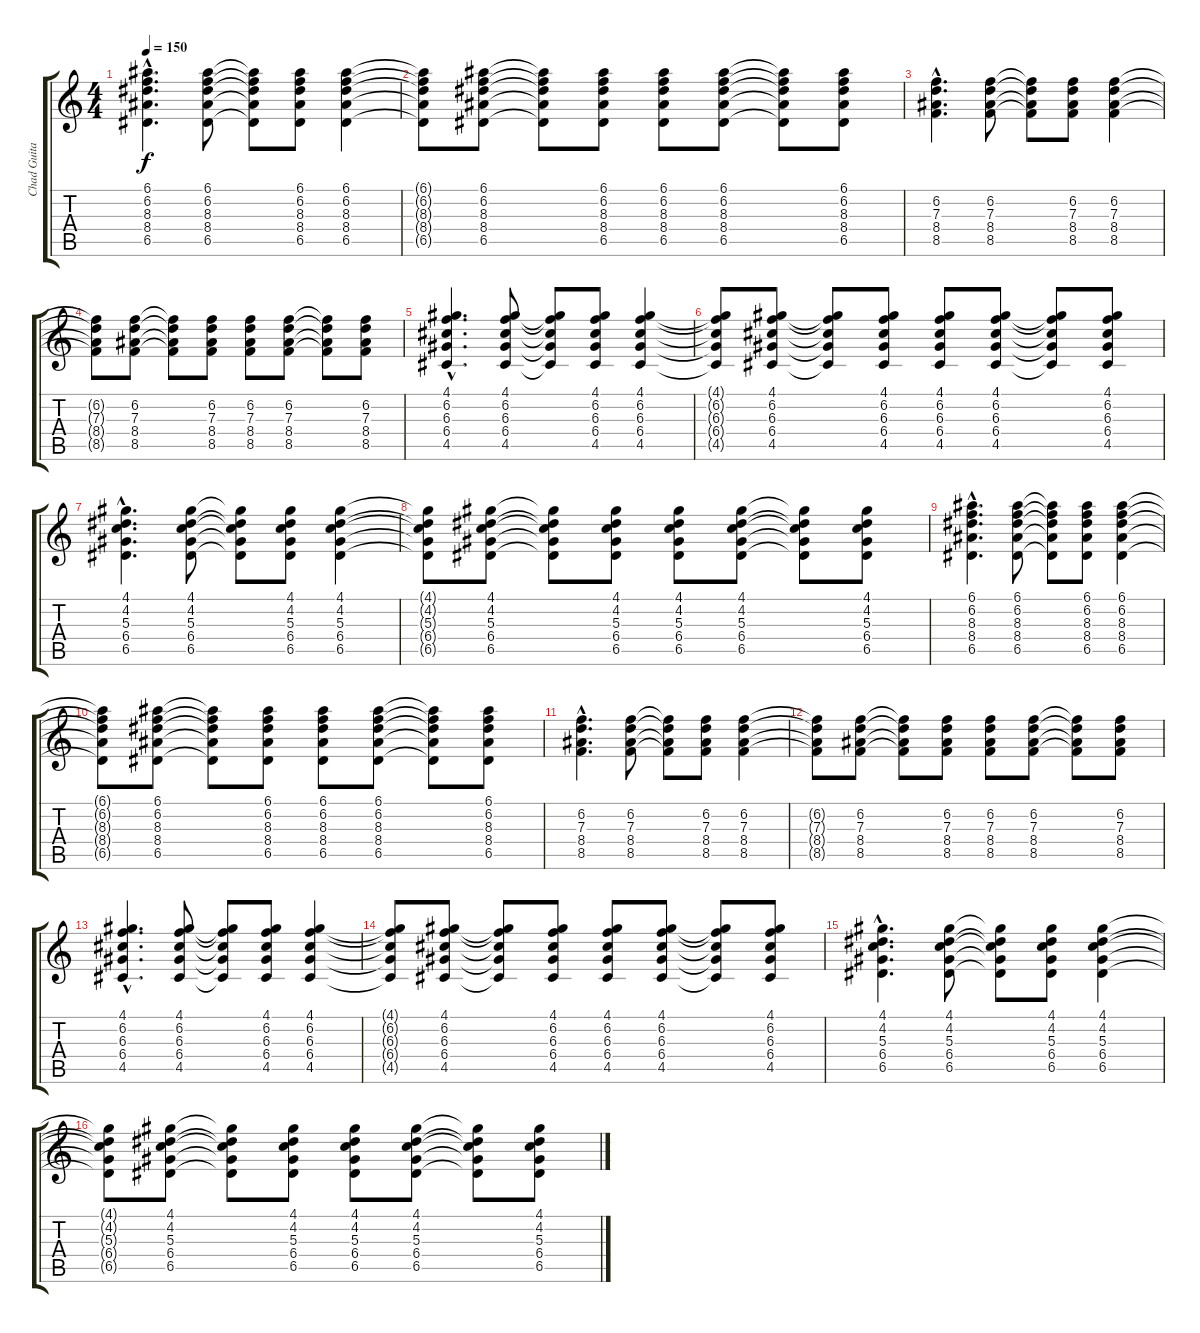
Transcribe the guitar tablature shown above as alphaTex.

\track ("Chad Guitar" "Chad Guita") {instrument acousticguitarsteel}
\staff {score tabs}
\tuning (E4 B3 G3 D3 A2 E2) {hide}
\ts (4 4)
\tempo 150
\clef g2
\ks c
(6.1{hac} 6.2{hac} 8.3{hac} 8.4{hac} 6.5{hac}).4{d dy f instrument acousticguitarsteel} (6.1 6.2 8.3 8.4 6.5).8 (6.1{t} 6.2{t} 8.3{t} 8.4{t} 6.5{t}).8 (6.1 6.2 8.3 8.4 6.5).8 (6.1 6.2 8.3 8.4 6.5).4 |
(6.1{t} 6.2{t} 8.3{t} 8.4{t} 6.5{t}).8 (6.1 6.2 8.3 8.4 6.5).8 (6.1{t} 6.2{t} 8.3{t} 8.4{t} 6.5{t}).8 (6.1 6.2 8.3 8.4 6.5).8 (6.1 6.2 8.3 8.4 6.5).8 (6.1 6.2 8.3 8.4 6.5).8 (6.1{t} 6.2{t} 8.3{t} 8.4{t} 6.5{t}).8 (6.1 6.2 8.3 8.4 6.5).8 |
(6.2{hac} 7.3{hac} 8.4{hac} 8.5{hac}).4{d} (6.2 7.3 8.4 8.5).8 (6.2{t} 7.3{t} 8.4{t} 8.5{t}).8 (6.2 7.3 8.4 8.5).8 (6.2 7.3 8.4 8.5).4 |
(6.2{t} 7.3{t} 8.4{t} 8.5{t}).8 (6.2 7.3 8.4 8.5).8 (6.2{t} 7.3{t} 8.4{t} 8.5{t}).8 (6.2 7.3 8.4 8.5).8 (6.2 7.3 8.4 8.5).8 (6.2 7.3 8.4 8.5).8 (6.2{t} 7.3{t} 8.4{t} 8.5{t}).8 (6.2 7.3 8.4 8.5).8 |
(4.1{hac} 6.2{hac} 6.3{hac} 6.4{hac} 4.5{hac}).4{d} (4.1 6.2 6.3 6.4 4.5).8 (4.1{t} 6.2{t} 6.3{t} 6.4{t} 4.5{t}).8 (4.1 6.2 6.3 6.4 4.5).8 (4.1 6.2 6.3 6.4 4.5).4 |
(4.1{t} 6.2{t} 6.3{t} 6.4{t} 4.5{t}).8 (4.1 6.2 6.3 6.4 4.5).8 (4.1{t} 6.2{t} 6.3{t} 6.4{t} 4.5{t}).8 (4.1 6.2 6.3 6.4 4.5).8 (4.1 6.2 6.3 6.4 4.5).8 (4.1 6.2 6.3 6.4 4.5).8 (4.1{t} 6.2{t} 6.3{t} 6.4{t} 4.5{t}).8 (4.1 6.2 6.3 6.4 4.5).8 |
(4.1{hac} 4.2{hac} 5.3{hac} 6.4{hac} 6.5{hac}).4{d} (4.1 4.2 5.3 6.4 6.5).8 (4.1{t} 4.2{t} 5.3{t} 6.4{t} 6.5{t}).8 (4.1 4.2 5.3 6.4 6.5).8 (4.1 4.2 5.3 6.4 6.5).4 |
(4.1{t} 4.2{t} 5.3{t} 6.4{t} 6.5{t}).8 (4.1 4.2 5.3 6.4 6.5).8 (4.1{t} 4.2{t} 5.3{t} 6.4{t} 6.5{t}).8 (4.1 4.2 5.3 6.4 6.5).8 (4.1 4.2 5.3 6.4 6.5).8 (4.1 4.2 5.3 6.4 6.5).8 (4.1{t} 4.2{t} 5.3{t} 6.4{t} 6.5{t}).8 (4.1 4.2 5.3 6.4 6.5).8 |
(6.1{hac} 6.2{hac} 8.3{hac} 8.4{hac} 6.5{hac}).4{d instrument acousticguitarsteel} (6.1 6.2 8.3 8.4 6.5).8 (6.1{t} 6.2{t} 8.3{t} 8.4{t} 6.5{t}).8 (6.1 6.2 8.3 8.4 6.5).8 (6.1 6.2 8.3 8.4 6.5).4 |
(6.1{t} 6.2{t} 8.3{t} 8.4{t} 6.5{t}).8 (6.1 6.2 8.3 8.4 6.5).8 (6.1{t} 6.2{t} 8.3{t} 8.4{t} 6.5{t}).8 (6.1 6.2 8.3 8.4 6.5).8 (6.1 6.2 8.3 8.4 6.5).8 (6.1 6.2 8.3 8.4 6.5).8 (6.1{t} 6.2{t} 8.3{t} 8.4{t} 6.5{t}).8 (6.1 6.2 8.3 8.4 6.5).8 |
(6.2{hac} 7.3{hac} 8.4{hac} 8.5{hac}).4{d} (6.2 7.3 8.4 8.5).8 (6.2{t} 7.3{t} 8.4{t} 8.5{t}).8 (6.2 7.3 8.4 8.5).8 (6.2 7.3 8.4 8.5).4 |
(6.2{t} 7.3{t} 8.4{t} 8.5{t}).8 (6.2 7.3 8.4 8.5).8 (6.2{t} 7.3{t} 8.4{t} 8.5{t}).8 (6.2 7.3 8.4 8.5).8 (6.2 7.3 8.4 8.5).8 (6.2 7.3 8.4 8.5).8 (6.2{t} 7.3{t} 8.4{t} 8.5{t}).8 (6.2 7.3 8.4 8.5).8 |
(4.1{hac} 6.2{hac} 6.3{hac} 6.4{hac} 4.5{hac}).4{d} (4.1 6.2 6.3 6.4 4.5).8 (4.1{t} 6.2{t} 6.3{t} 6.4{t} 4.5{t}).8 (4.1 6.2 6.3 6.4 4.5).8 (4.1 6.2 6.3 6.4 4.5).4 |
(4.1{t} 6.2{t} 6.3{t} 6.4{t} 4.5{t}).8 (4.1 6.2 6.3 6.4 4.5).8 (4.1{t} 6.2{t} 6.3{t} 6.4{t} 4.5{t}).8 (4.1 6.2 6.3 6.4 4.5).8 (4.1 6.2 6.3 6.4 4.5).8 (4.1 6.2 6.3 6.4 4.5).8 (4.1{t} 6.2{t} 6.3{t} 6.4{t} 4.5{t}).8 (4.1 6.2 6.3 6.4 4.5).8 |
(4.1{hac} 4.2{hac} 5.3{hac} 6.4{hac} 6.5{hac}).4{d} (4.1 4.2 5.3 6.4 6.5).8 (4.1{t} 4.2{t} 5.3{t} 6.4{t} 6.5{t}).8 (4.1 4.2 5.3 6.4 6.5).8 (4.1 4.2 5.3 6.4 6.5).4 |
(4.1{t} 4.2{t} 5.3{t} 6.4{t} 6.5{t}).8 (4.1 4.2 5.3 6.4 6.5).8 (4.1{t} 4.2{t} 5.3{t} 6.4{t} 6.5{t}).8 (4.1 4.2 5.3 6.4 6.5).8 (4.1 4.2 5.3 6.4 6.5).8 (4.1 4.2 5.3 6.4 6.5).8 (4.1{t} 4.2{t} 5.3{t} 6.4{t} 6.5{t}).8 (4.1 4.2 5.3 6.4 6.5).8
